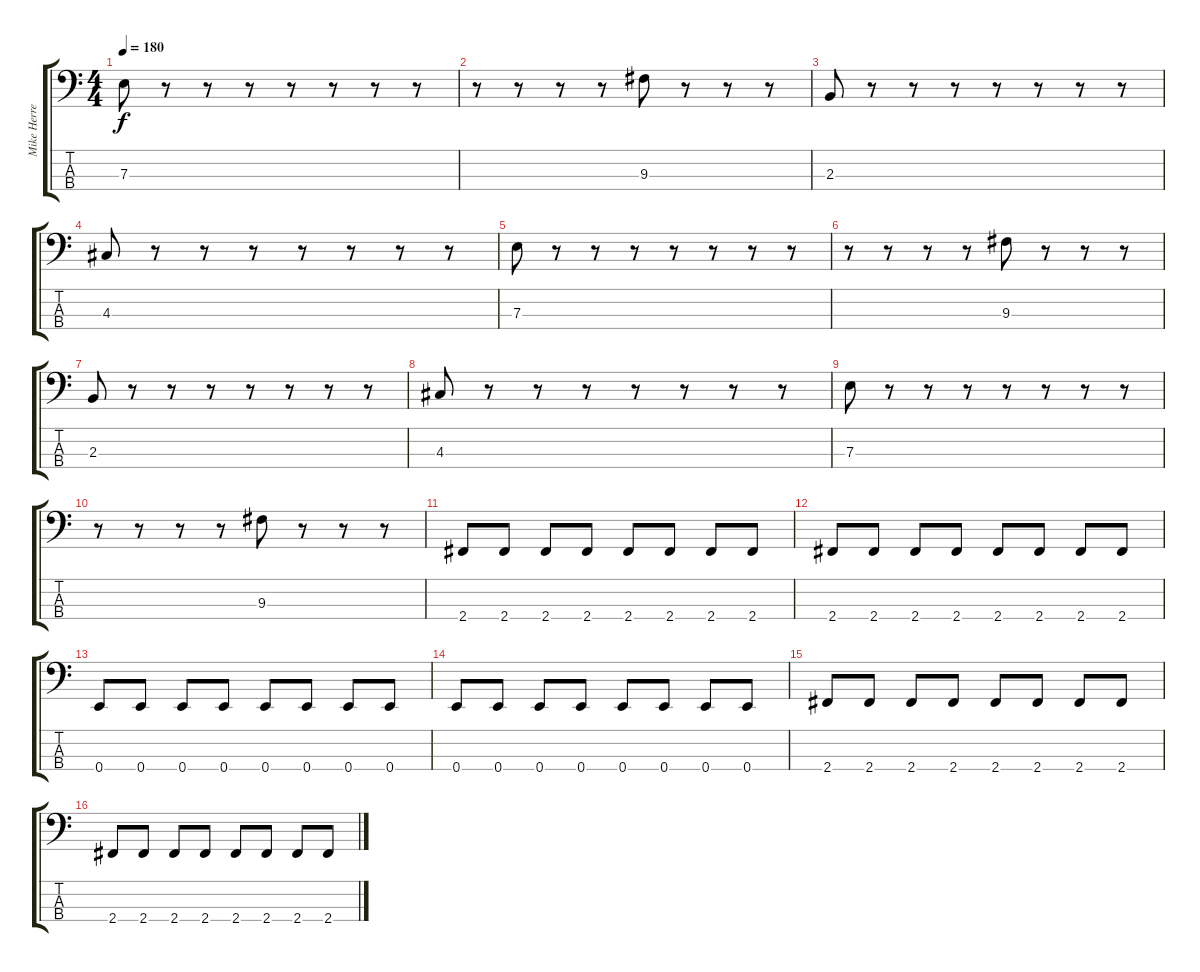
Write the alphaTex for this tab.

\track ("Mike Herrera [Bass]" "Mike Herre") {instrument electricbassfinger}
\staff {score tabs}
\tuning (G2 D2 A1 E1) {hide}
\ts (4 4)
\tempo 180
\clef f4
\ks c
7.3.8{dy f} r.8 r.8 r.8 r.8 r.8 r.8 r.8 |
r.8 r.8 r.8 r.8 9.3.8 r.8 r.8 r.8 |
2.3.8 r.8 r.8 r.8 r.8 r.8 r.8 r.8 |
4.3.8 r.8 r.8 r.8 r.8 r.8 r.8 r.8 |
7.3.8 r.8 r.8 r.8 r.8 r.8 r.8 r.8 |
r.8 r.8 r.8 r.8 9.3.8 r.8 r.8 r.8 |
2.3.8 r.8 r.8 r.8 r.8 r.8 r.8 r.8 |
4.3.8 r.8 r.8 r.8 r.8 r.8 r.8 r.8 |
7.3.8 r.8 r.8 r.8 r.8 r.8 r.8 r.8 |
r.8 r.8 r.8 r.8 9.3.8 r.8 r.8 r.8 |
2.4.8 2.4.8 2.4.8 2.4.8 2.4.8 2.4.8 2.4.8 2.4.8 |
2.4.8 2.4.8 2.4.8 2.4.8 2.4.8 2.4.8 2.4.8 2.4.8 |
0.4.8 0.4.8 0.4.8 0.4.8 0.4.8 0.4.8 0.4.8 0.4.8 |
0.4.8 0.4.8 0.4.8 0.4.8 0.4.8 0.4.8 0.4.8 0.4.8 |
2.4.8 2.4.8 2.4.8 2.4.8 2.4.8 2.4.8 2.4.8 2.4.8 |
2.4.8 2.4.8 2.4.8 2.4.8 2.4.8 2.4.8 2.4.8 2.4.8
